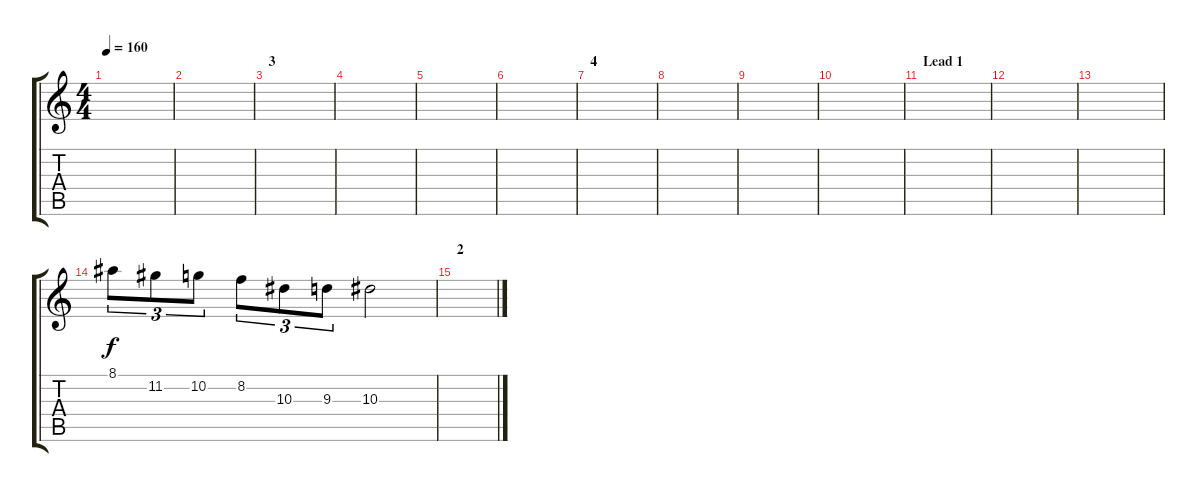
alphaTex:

\track "" {instrument distortionguitar}
\staff {score tabs}
\tuning (D4 A3 F3 C3 G2 D2) {hide}
\ts (4 4)
\tempo 160
\clef g2
\ks c
|
|
\section ("" "3")
|
|
|
|
\section ("" "4")
|
|
|
|
\section ("" "Lead 1")
|
|
|
8.1.8{tu (3 2) balance 16} 11.2.8{tu (3 2)} 10.2.8{tu (3 2)} 8.2.8{tu (3 2)} 10.3.8{tu (3 2)} 9.3.8{tu (3 2)} 10.3.2 |
\section ("" "2")
